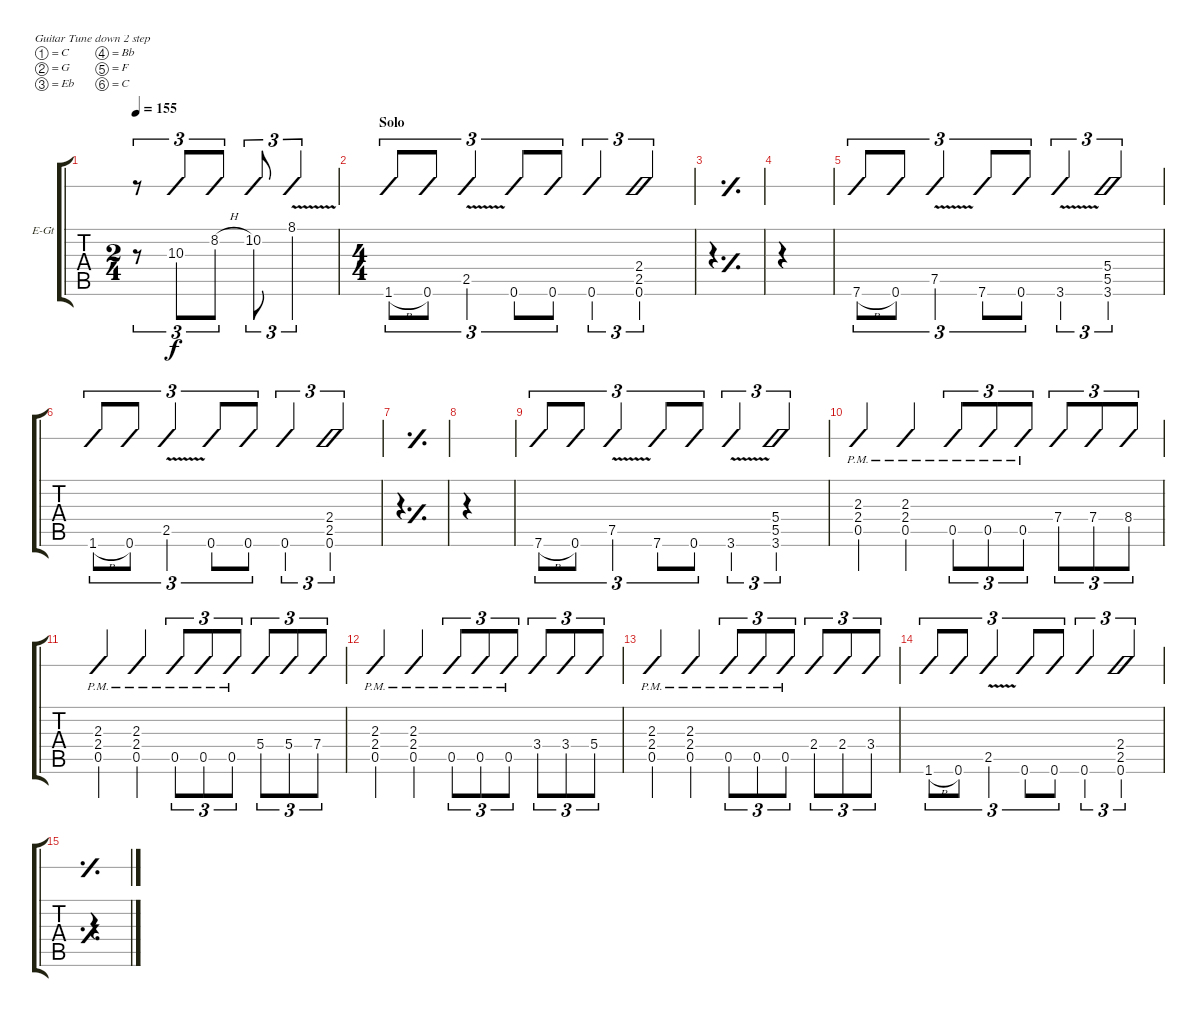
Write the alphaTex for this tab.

\defaultSystemsLayout 4
\bracketExtendMode groupsimilarinstruments
\firstSystemTrackNameOrientation horizontal
\otherSystemsTrackNameOrientation horizontal
\track ("Electric Guitar" "E-Gt") {instrument distortionguitar}
\staff {tabs slash}
\tuning (C4 G3 Eb3 Bb2 F2 C2)
\ts (2 4)
\tempo 155
\clef g2
\ks c
r.8{tu (3 2) dy f} 10.3.8{tu (3 2)} 8.2{h}.8{tu (3 2)} 10.2.8{tu (3 2)} 8.1{v}.4{tu (3 2)} |
\ts (4 4)
\section ("" "Solo")
1.6{h}.8{tu (3 2)} 0.6.8{tu (3 2)} 2.5{v}.4{tu (3 2)} 0.6.8{tu (3 2)} 0.6.8{tu (3 2)} 0.6.4{tu (3 2)} (0.6 2.5 2.4).2{tu (3 2)} |
\simile simple
|
|
\simile none
7.6{h}.8{tu (3 2)} 0.6.8{tu (3 2)} 7.5{v}.4{tu (3 2)} 7.6.8{tu (3 2)} 0.6.8{tu (3 2)} 3.6{v}.4{tu (3 2)} (3.6 5.5 5.4).2{tu (3 2)} |
1.6{h}.8{tu (3 2)} 0.6.8{tu (3 2)} 2.5{v}.4{tu (3 2)} 0.6.8{tu (3 2)} 0.6.8{tu (3 2)} 0.6.4{tu (3 2)} (0.6 2.5 2.4).2{tu (3 2)} |
\simile simple
|
|
\simile none
7.6{h}.8{tu (3 2)} 0.6.8{tu (3 2)} 7.5{v}.4{tu (3 2)} 7.6.8{tu (3 2)} 0.6.8{tu (3 2)} 3.6{v}.4{tu (3 2)} (3.6 5.5 5.4).2{tu (3 2)} |
(2.3{pm} 2.4{pm} 0.5{pm}).4 (2.3{pm} 2.4{pm} 0.5{pm}).4 0.5{pm}.8{tu (3 2)} 0.5{pm}.8{tu (3 2)} 0.5{pm}.8{tu (3 2)} 7.4.8{tu (3 2)} 7.4.8{tu (3 2)} 8.4.8{tu (3 2)} |
(2.3{pm} 2.4{pm} 0.5{pm}).4 (2.3{pm} 2.4{pm} 0.5{pm}).4 0.5{pm}.8{tu (3 2)} 0.5{pm}.8{tu (3 2)} 0.5{pm}.8{tu (3 2)} 5.4.8{tu (3 2)} 5.4.8{tu (3 2)} 7.4.8{tu (3 2)} |
(2.3{pm} 2.4{pm} 0.5{pm}).4 (2.3{pm} 2.4{pm} 0.5{pm}).4 0.5{pm}.8{tu (3 2)} 0.5{pm}.8{tu (3 2)} 0.5{pm}.8{tu (3 2)} 3.4.8{tu (3 2)} 3.4.8{tu (3 2)} 5.4.8{tu (3 2)} |
(2.3{pm} 2.4{pm} 0.5{pm}).4 (2.3{pm} 2.4{pm} 0.5{pm}).4 0.5{pm}.8{tu (3 2)} 0.5{pm}.8{tu (3 2)} 0.5{pm}.8{tu (3 2)} 2.4.8{tu (3 2)} 2.4.8{tu (3 2)} 3.4.8{tu (3 2)} |
1.6{h}.8{tu (3 2)} 0.6.8{tu (3 2)} 2.5{v}.4{tu (3 2)} 0.6.8{tu (3 2)} 0.6.8{tu (3 2)} 0.6.4{tu (3 2)} (0.6 2.5 2.4).2{tu (3 2)} |
\simile simple
